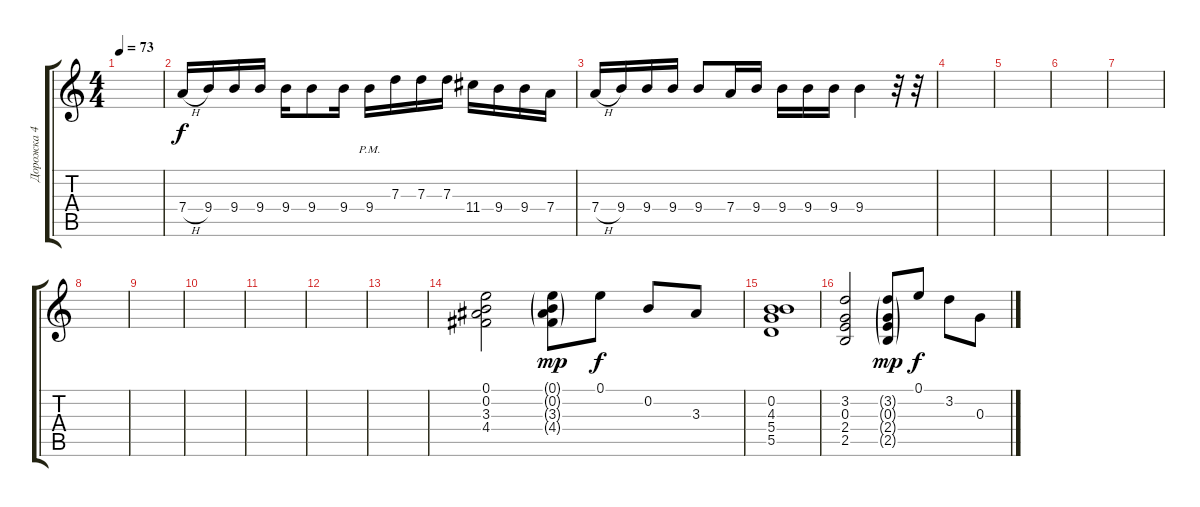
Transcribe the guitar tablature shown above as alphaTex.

\track ("Дорожка 4" "Дорожка 4") {instrument distortionguitar}
\staff {score tabs}
\tuning (E4 B3 G3 D3 A2 E2) {hide}
\ts (4 4)
\tempo 73
\clef g2
\ks c
|
7.4{h}.16 9.4.16 9.4.16 9.4.16 9.4.16 9.4.8 9.4.16 9.4{pm}.16 7.3.16 7.3.16 7.3.16 11.4.16 9.4.16 9.4.16 7.4.16 |
7.4{h}.16 9.4.16 9.4.16 9.4.16 9.4.8 7.4.16 9.4.16 9.4.16 9.4.16 9.4.16 9.4.4 r.32 r.32 |
|
|
|
|
|
|
|
|
|
|
(0.1 0.2 3.3 4.4).2 (0.1{g} 0.2{g} 3.3{g} 4.4{g}).8{dy mp} 0.1.8{dy f} 0.2.8 3.3.8 |
(0.2 4.3 5.4 5.5).1 |
(3.2 0.3 2.4 2.5).2 (3.2{g} 0.3{g} 2.4{g} 2.5{g}).8{dy mp} 0.1.8{dy f} 3.2.8 0.3.8
